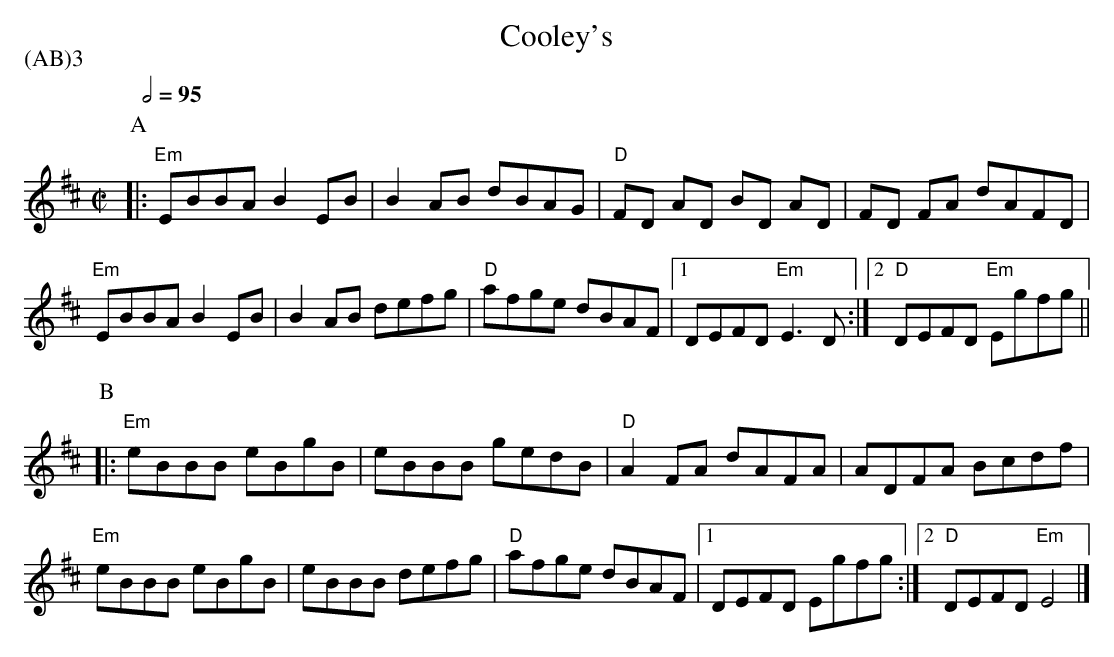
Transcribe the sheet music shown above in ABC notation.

X:1
T:Cooley's
T:
P:(AB)3
M:C|
L:1/8
Q:1/2=95
K:D
[P:A]|:"Em"EBBA B2 EB|B2 AB dBAG|"D"FD AD BD AD|FD FA dAFD|
"Em"EBBA B2 EB|B2 AB defg|"D"afge dBAF|1DEFD "Em"E3 D:|2"D"DEFD "Em"Egfg||
[P:B]|:"Em"eBBB eBgB|eBBB gedB|"D"A2 FA dAFA|ADFA Bcdf|
"Em"eBBB eBgB|eBBB defg|"D"afge dBAF|1DEFD Egfg:|2"D"DEFD "Em"E4|]
